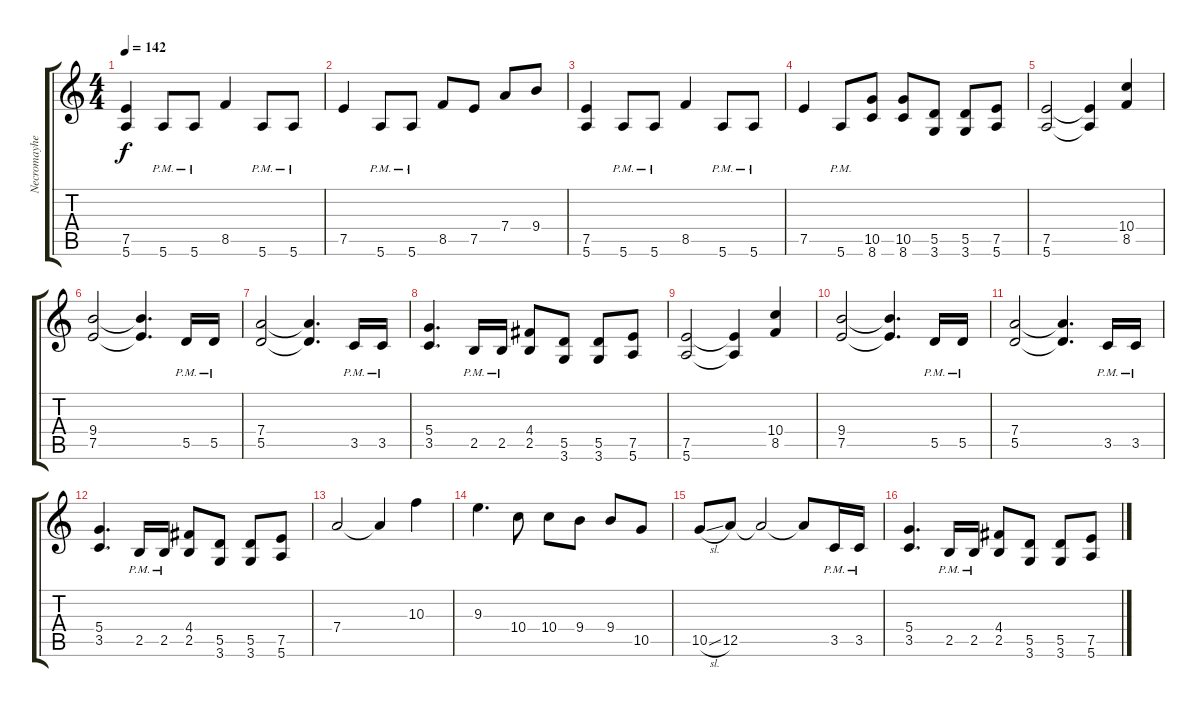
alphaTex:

\track ("Necromayhem" "Necromayhe") {instrument distortionguitar}
\staff {score tabs}
\tuning (E4 B3 G3 D3 A2 E2) {hide}
\ts (4 4)
\tempo 142
\clef g2
\ks c
(7.5 5.6).4{dy f} 5.6{pm}.8 5.6{pm}.8 8.5.4 5.6{pm}.8 5.6{pm}.8 |
7.5.4 5.6{pm}.8 5.6{pm}.8 8.5.8 7.5.8 7.4.8 9.4.8 |
(7.5 5.6).4 5.6{pm}.8 5.6{pm}.8 8.5.4 5.6{pm}.8 5.6{pm}.8 |
7.5.4 5.6{pm}.8 (10.5 8.6).8 (10.5 8.6).8 (5.5 3.6).8 (5.5 3.6).8 (7.5 5.6).8 |
(7.5 5.6).2 (7.5{t} 5.6{t}).4 (10.4 8.5).4 |
(9.4 7.5).2 (9.4{t} 7.5{t}).4{d} 5.5{pm}.16 5.5{pm}.16 |
(7.4 5.5).2 (7.4{t} 5.5{t}).4{d} 3.5{pm}.16 3.5{pm}.16 |
(5.4 3.5).4{d} 2.5{pm}.16 2.5{pm}.16 (4.4 2.5).8 (5.5 3.6).8 (5.5 3.6).8 (7.5 5.6).8 |
(7.5 5.6).2 (7.5{t} 5.6{t}).4 (10.4 8.5).4 |
(9.4 7.5).2 (9.4{t} 7.5{t}).4{d} 5.5{pm}.16 5.5{pm}.16 |
(7.4 5.5).2 (7.4{t} 5.5{t}).4{d} 3.5{pm}.16 3.5{pm}.16 |
(5.4 3.5).4{d} 2.5{pm}.16 2.5{pm}.16 (4.4 2.5).8 (5.5 3.6).8 (5.5 3.6).8 (7.5 5.6).8 |
7.4.2 7.4{t}.4 10.3.4 |
9.3.4{d} 10.4.8 10.4.8 9.4.8 9.4.8 10.5.8 |
10.5{sl}.8 12.5.8 12.5{t}.2 12.5{t}.8 3.5{pm}.16 3.5{pm}.16 |
(5.4 3.5).4{d} 2.5{pm}.16 2.5{pm}.16 (4.4 2.5).8 (5.5 3.6).8 (5.5 3.6).8 (7.5 5.6).8
